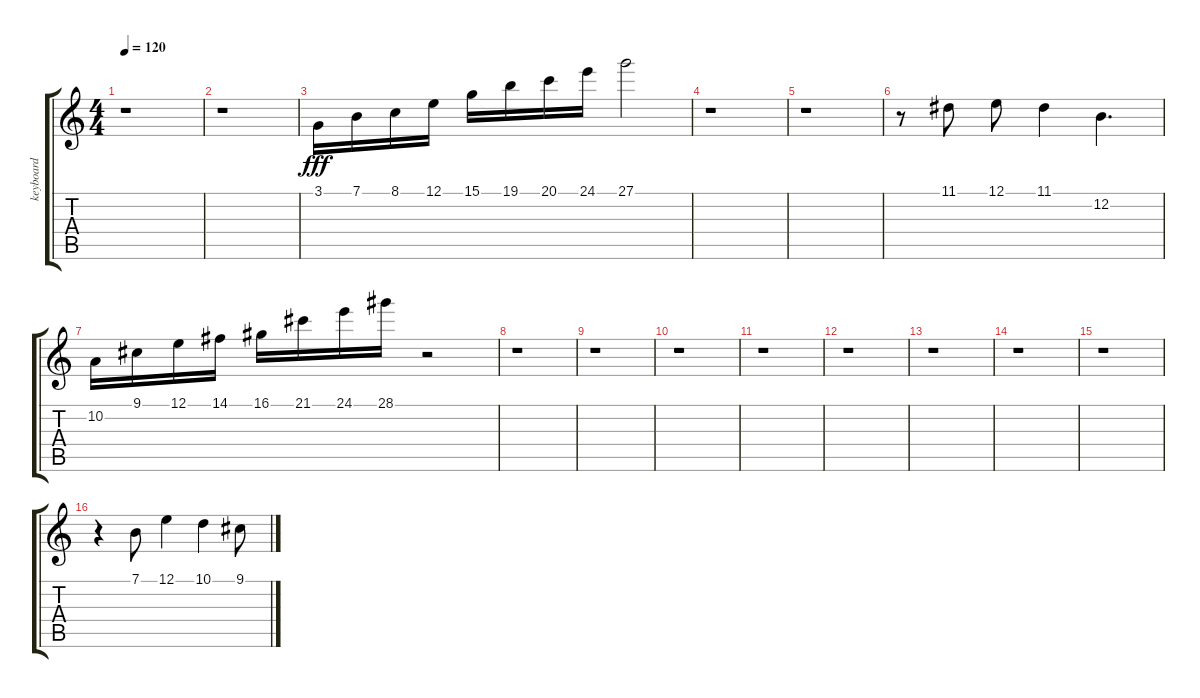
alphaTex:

\track ("keyboard" "keyboard") {instrument electricpiano2}
\staff {score tabs}
\tuning (E4 B3 G3 D3 A2 E2) {hide}
\ts (4 4)
\tempo 120
\clef g2
\ks c
r.1{dy f} |
r.1 |
3.1.16{dy fff} 7.1.16 8.1.16 12.1.16 15.1.16 19.1.16 20.1.16 24.1.16 27.1.2 |
r.1 |
r.1 |
r.8 11.1.8 12.1.8 11.1.4 12.2.4{d} |
10.2.16 9.1.16 12.1.16 14.1.16 16.1.16 21.1.16 24.1.16 28.1.16 r.2 |
r.1 |
r.1 |
r.1 |
r.1 |
r.1 |
r.1 |
r.1 |
r.1 |
r.4 7.1.8 12.1.4 10.1.4 9.1.8
